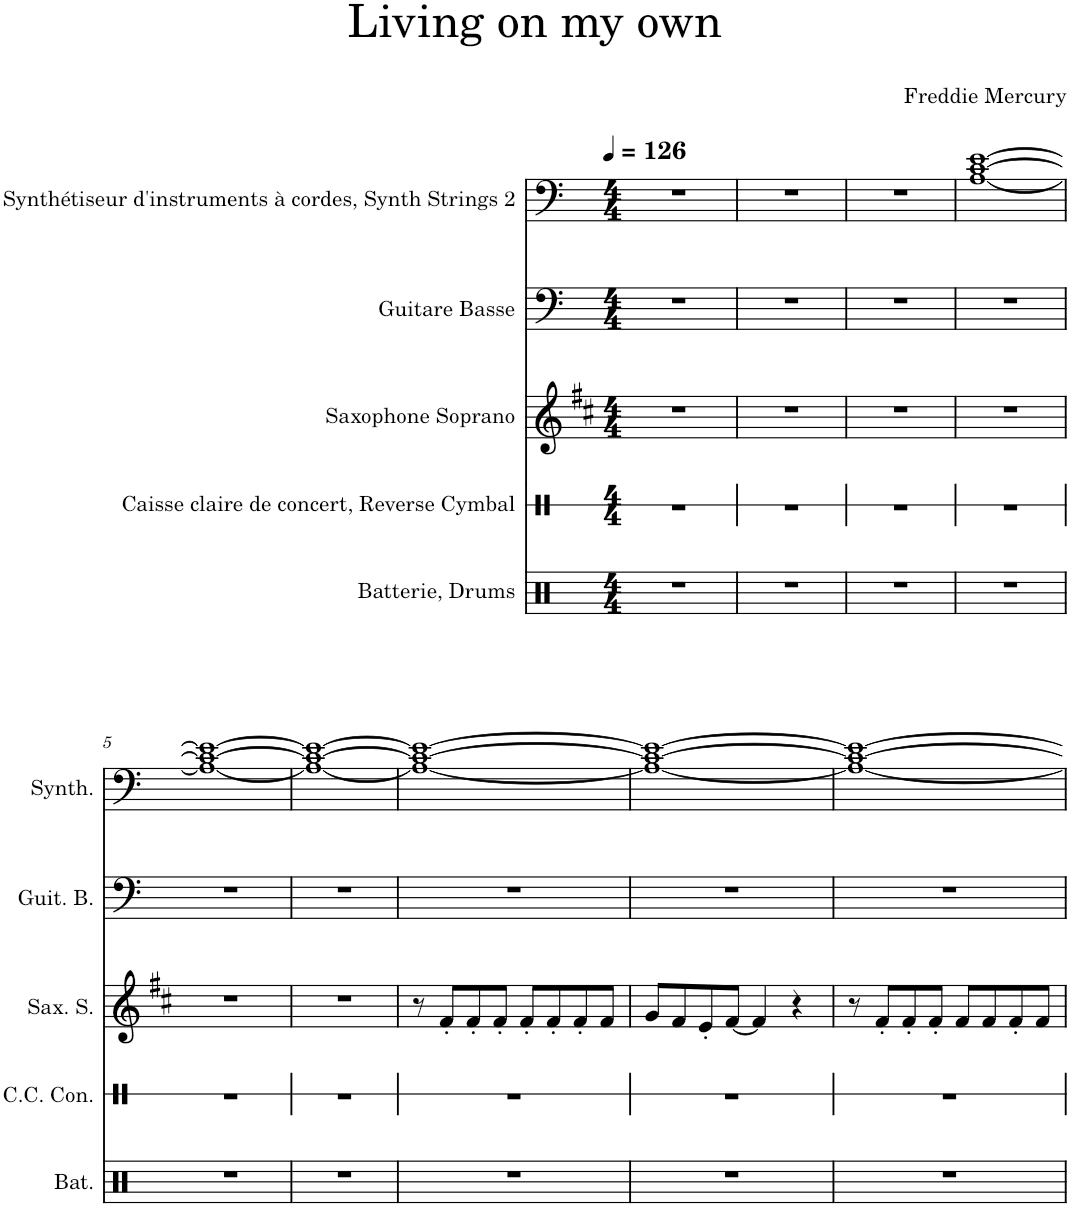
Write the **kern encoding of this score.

**kern	**kern	**kern	**kern	**kern
*part5	*part4	*part3	*part2	*part1
*staff5	*staff4	*staff3	*staff2	*staff1
*I"Batterie, Drums	*I"Caisse claire de concert, Reverse Cymbal	*I"Saxophone Soprano	*I"Guitare Basse	*I"Synthétiseur d'instruments à cordes, Synth Strings 2
*I'Bat.	*I'C.C. Con.	*I'Sax. S.	*I'Guit. B.	*I'Synth.
*	*stria1	*	*	*
*clefX	*clefX	*clefG2	*clefF4	*clefF4
*	*	*Trd1c2	*Trd7c12	*
*k[]	*k[f#]	*k[f#c#]	*k[]	*k[]
*M4/4	*M4/4	*M4/4	*M4/4	*M4/4
*MM126	*MM126	*MM126	*MM126	*MM126
=1	=1	=1	=1	=1
1r	1r	1r	1r	1r
=2	=2	=2	=2	=2
1r	1r	1r	1r	1r
=3	=3	=3	=3	=3
1r	1r	1r	1r	1r
=4	=4	=4	=4	=4
1r	1r	1r	1r	[1A [1c [1e
!!LO:LB:g=z
=5	=5	=5	=5	=5
1r	1r	1r	1r	1A_ 1c_ 1e_
=6	=6	=6	=6	=6
1r	1r	1r	1r	1A_ 1c_ 1e_
=7	=7	=7	=7	=7
1r	1r	8r	1r	1A_ 1c_ 1e_
.	.	8f#'/L	.	.
.	.	8f#'/	.	.
.	.	8f#'/J	.	.
.	.	8f#'/L	.	.
.	.	8f#'/	.	.
.	.	8f#'/	.	.
.	.	8f#/J	.	.
=8	=8	=8	=8	=8
1r	1r	8g/L	1r	1A_ 1c_ 1e_
.	.	8f#/	.	.
.	.	8e'/	.	.
.	.	[8f#/J	.	.
.	.	4f#/]	.	.
.	.	4r	.	.
=9	=9	=9	=9	=9
1r	1r	8r	1r	1A_ 1c_ 1e_
.	.	8f#'/L	.	.
.	.	8f#'/	.	.
.	.	8f#'/J	.	.
.	.	8f#/L	.	.
.	.	8f#/	.	.
.	.	8f#'/	.	.
.	.	8f#/J	.	.
=	=	=	=	=
*-	*-	*-	*-	*-
